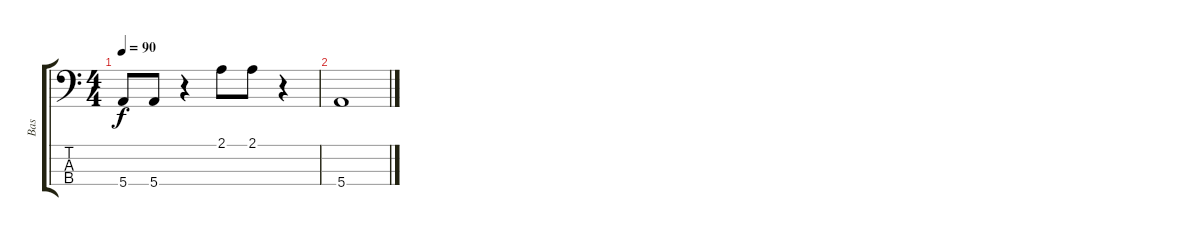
\track ("Bas" "Bas") {instrument electricbassfinger}
\staff {score tabs}
\tuning (G2 D2 A1 E1) {hide}
\ts (4 4)
\tempo 90
\clef f4
\ks c
5.4.8{dy f} 5.4.8 r.4 2.1.8 2.1.8 r.4 |
5.4.1
